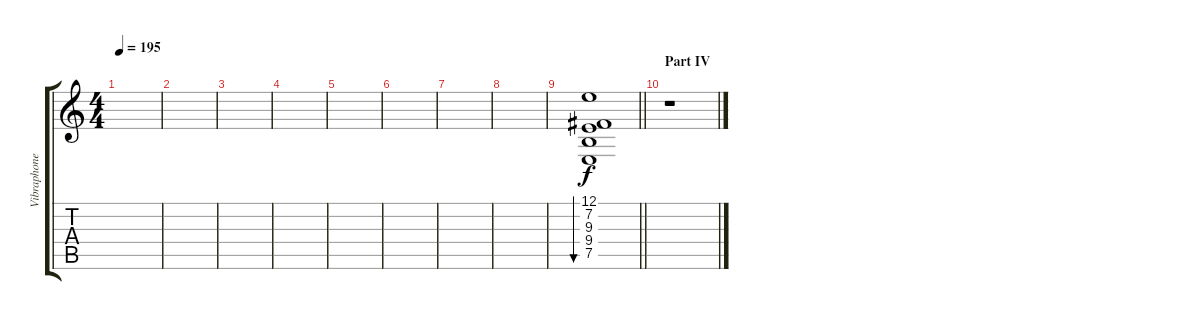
\track ("Vibraphone" "Vibraphone") {instrument vibraphone}
\staff {score tabs}
\tuning (E4 B3 G3 D3 A2 E2) {hide}
\ts (4 4)
\tempo 195
\clef g2
\ks c
|
|
|
|
|
|
|
|
\barLineRight lightlight
(12.1 7.2 9.3 9.4 7.5).1{bu 480} |
\section ("" "Part IV")
r.1
